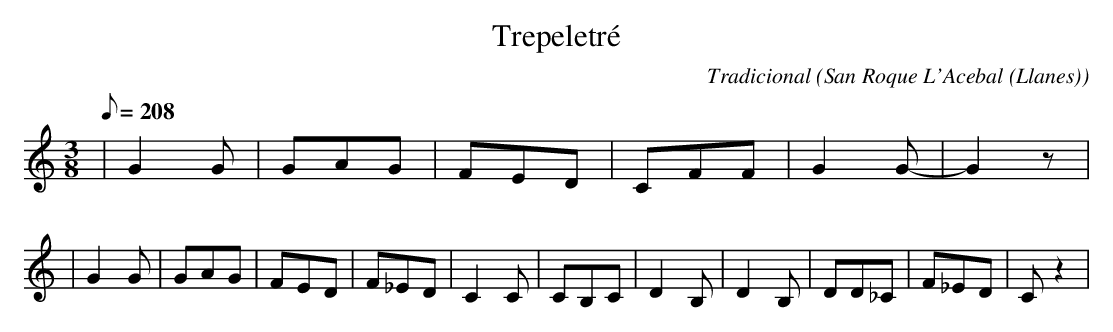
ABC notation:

X:1
T:Trepeletré
C:Tradicional
O:San Roque L'Acebal (Llanes)
M:3/8
L:1/8
Q:1/8=208
K:C
|G2 G|GAG|FED|CFF|G2 G-|G2 z|
|G2 G|GAG|FED|F_ED|C2 C|CB,C|D2 B,|D2 B,|DD_C|F_ED|C z2|
